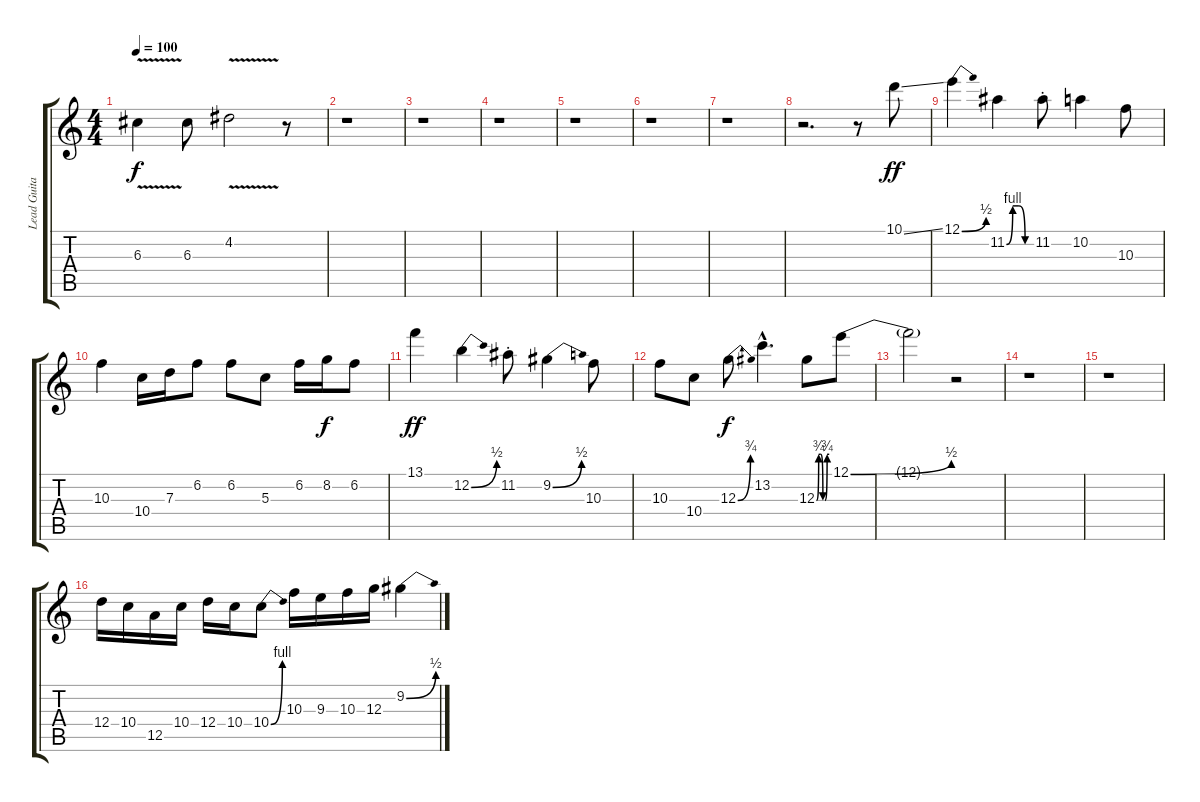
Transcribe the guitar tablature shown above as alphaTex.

\track ("Lead Guitar 2" "Lead Guita") {instrument overdrivenguitar}
\staff {score tabs}
\tuning (E4 B3 G3 D3 A2 E2) {hide}
\ts (4 4)
\tempo 100
\clef g2
\ks c
6.3{v}.4{dy f} 6.3.8 4.2{v}.2 r.8 |
r.1 |
r.1 |
r.1 |
r.1 |
r.1 |
r.1 |
r.2{d} r.8 10.1{ss}.8{dy ff} |
12.1{be (bend 0 0 60 2)}.4 11.2{be (custom 0 0 15 4 30 4 45 0 60 0)}.4 11.2{st}.8 10.2.4 10.3.8 |
10.3.4 10.4.16 7.3.16 6.2.8 6.2.8 5.3.8 6.2.16 8.2.16{dy f} 6.2.8 |
13.1.4{dy ff} 12.2{be (bend 0 0 60 2)}.4 11.2{st}.8 9.2{be (bend 0 0 60 2)}.4 10.3.8 |
10.3.8 10.4.8 12.3{be (bend 0 0 60 3)}.8{dy f} 13.2{hac}.4{d} 12.3{be (custom 0 0 10 3 20 3 30 0 40 0 50 3 60 3)}.8 12.1{be (bend 0 0 60 2)}.8 |
12.1{t}.2 r.2 |
r.1 |
r.1 |
12.4.16 10.4.16 12.5.16 10.4.16 12.4.16 10.4.16 10.4{be (bend 0 0 60 4)}.8 10.3.16 9.3.16 10.3.16 12.3.16 9.2{be (bend 0 0 60 2)}.4
